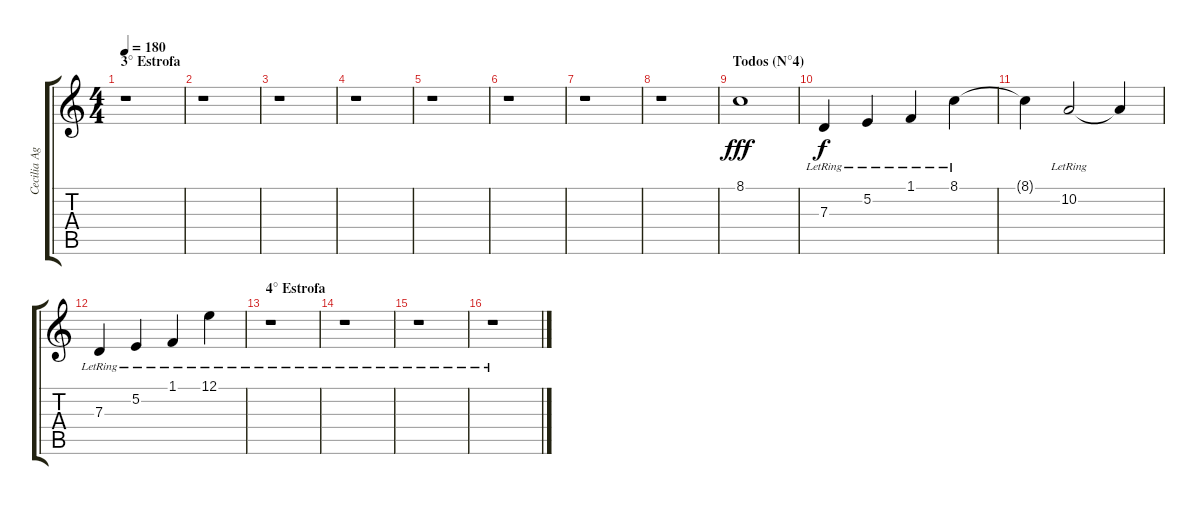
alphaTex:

\track ("Cecilia Aguayo (Sintetizador 1)" "Cecilia Ag") {instrument orchestralharp}
\staff {score tabs}
\tuning (E4 B3 G3 D3 A2 E2) {hide}
\ts (4 4)
\section ("" "3° Estrofa ")
\tempo 180
\clef g2
\ks c
r.1{dy f} |
r.1 |
r.1 |
r.1 |
r.1 |
r.1 |
r.1 |
r.1 |
\section ("" "Todos (N°4)")
8.1.1{dy fff} |
7.3{lr}.4{dy f} 5.2{lr}.4 1.1{lr}.4 8.1{lr}.4 |
8.1{t}.4 10.2{lr}.2 10.2{t}.4 |
7.3{lr}.4 5.2{lr}.4 1.1{lr}.4 12.1{lr}.4 |
\section ("" "4° Estrofa")
r.1 |
r.1 |
r.1 |
r.1
